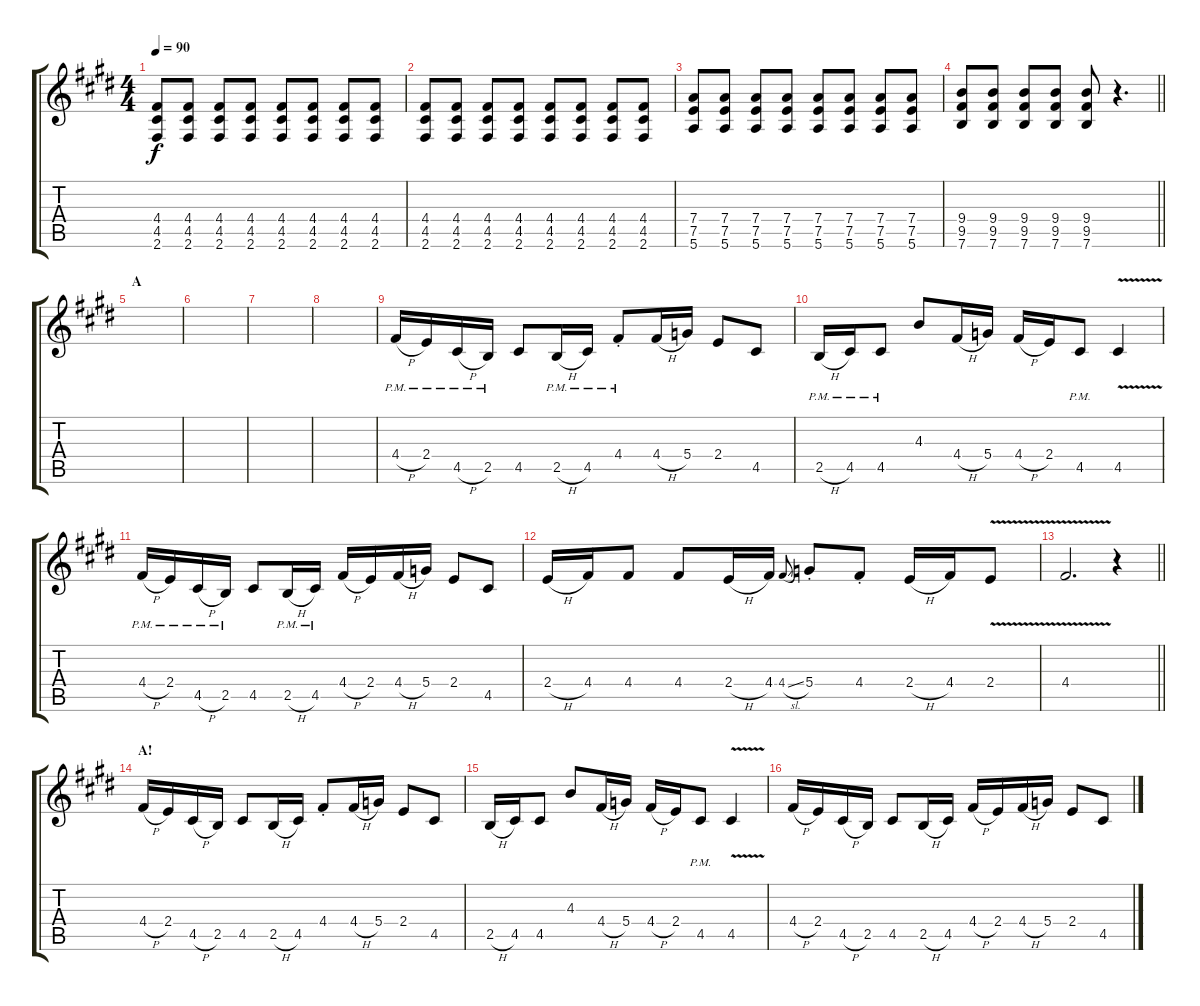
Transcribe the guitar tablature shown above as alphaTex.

\track "" {instrument overdrivenguitar}
\staff {score tabs}
\tuning (E4 B3 G3 D3 A2 E2) {hide}
\ts (4 4)
\tempo 90
\clef g2
\ks c#minor
(4.4 4.5 2.6).8{dy f} (4.4 4.5 2.6).8 (4.4 4.5 2.6).8 (4.4 4.5 2.6).8 (4.4 4.5 2.6).8 (4.4 4.5 2.6).8 (4.4 4.5 2.6).8 (4.4 4.5 2.6).8 |
(4.4 4.5 2.6).8 (4.4 4.5 2.6).8 (4.4 4.5 2.6).8 (4.4 4.5 2.6).8 (4.4 4.5 2.6).8 (4.4 4.5 2.6).8 (4.4 4.5 2.6).8 (4.4 4.5 2.6).8 |
(7.4 7.5 5.6).8 (7.4 7.5 5.6).8 (7.4 7.5 5.6).8 (7.4 7.5 5.6).8 (7.4 7.5 5.6).8 (7.4 7.5 5.6).8 (7.4 7.5 5.6).8 (7.4 7.5 5.6).8 |
\barLineRight lightlight
(9.4 9.5 7.6).8 (9.4 9.5 7.6).8 (9.4 9.5 7.6).8 (9.4 9.5 7.6).8 (9.4 9.5 7.6).8 r.4{d} |
\section ("" "A")
|
|
|
|
4.4{h pm}.16 2.4{pm}.16 4.5{h pm}.16 2.5{pm}.16 4.5.8 2.5{h pm}.16 4.5{pm}.16 4.4{pm st}.8 4.4{h}.16 5.4.16 2.4.8 4.5.8 |
2.5{h pm}.16 4.5{pm}.16 4.5{pm}.8 4.3.8 4.4{h}.16 5.4.16 4.4{h}.16 2.4.16 4.5{pm}.8 4.5{v}.4 |
4.4{h pm}.16 2.4{pm}.16 4.5{h pm}.16 2.5{pm}.16 4.5.8 2.5{h pm}.16 4.5{pm}.16 4.4{h}.16 2.4.16 4.4{h}.16 5.4.16 2.4.8 4.5.8 |
2.4{h}.16 4.4.16 4.4.8 4.4.8 2.4{h}.16 4.4.16 4.4{sl}.8{gr onbeat} 5.4{st}.8 4.4{st}.8 2.4{h}.16 4.4.16 2.4{v}.8 |
\barLineRight lightlight
4.4{v}.2{d} r.4 |
\section ("" "A!")
4.4{h}.16 2.4.16 4.5{h}.16 2.5.16 4.5.8 2.5{h}.16 4.5.16 4.4{st}.8 4.4{h}.16 5.4.16 2.4.8 4.5.8 |
2.5{h}.16 4.5.16 4.5.8 4.3.8 4.4{h}.16 5.4.16 4.4{h}.16 2.4.16 4.5{pm}.8 4.5{v}.4 |
4.4{h}.16 2.4.16 4.5{h}.16 2.5.16 4.5.8 2.5{h}.16 4.5.16 4.4{h}.16 2.4.16 4.4{h}.16 5.4.16 2.4.8 4.5.8
